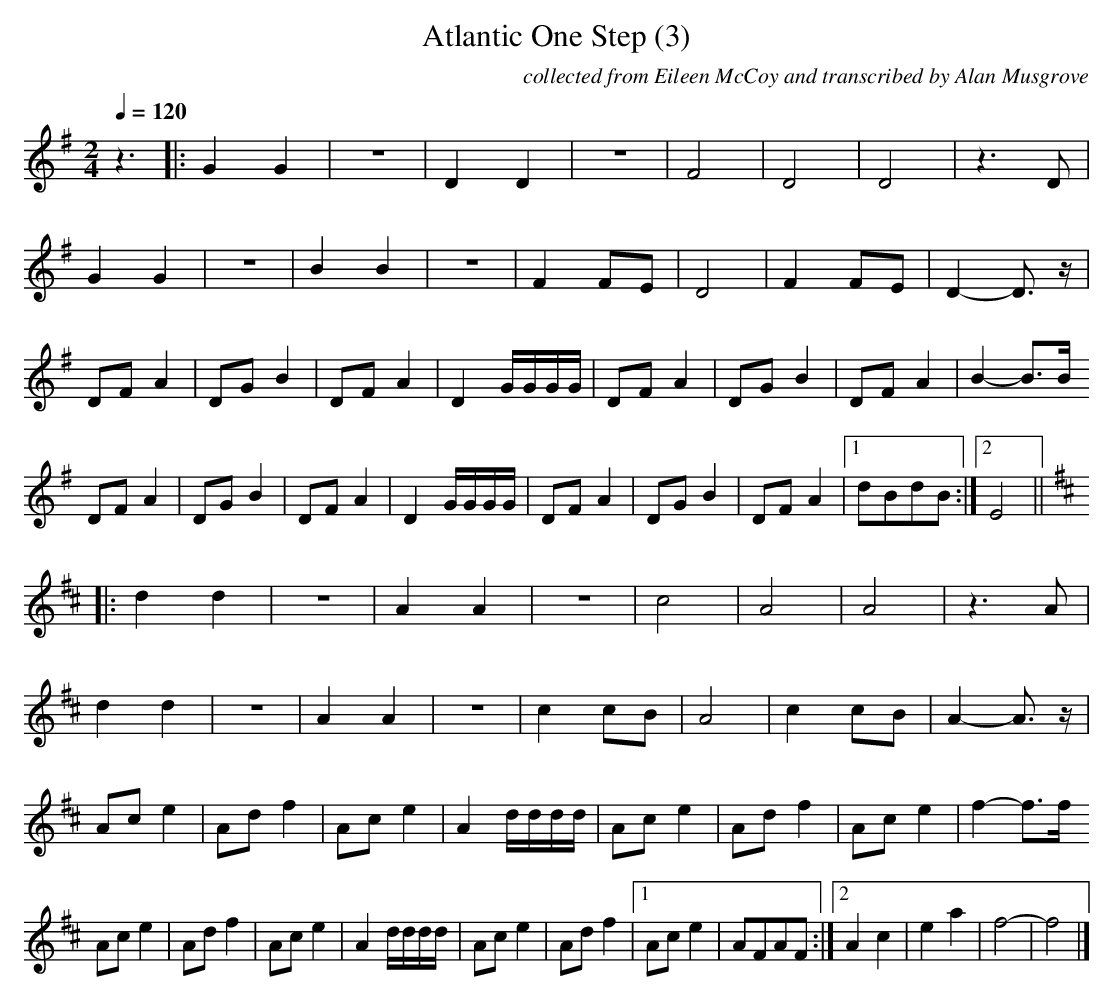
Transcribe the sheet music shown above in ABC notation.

X:1
T:Atlantic One Step (3)
M:2/4
L:1/8
Q:1/4=120
C:collected from Eileen McCoy and transcribed by Alan Musgrove
K:G
z3|:G2G2|z4|D2D2|z4|F4|D4|D4|z3D|
G2G2|z4|B2B2|z4|F2FE|D4|F2FE|D2-D>z|
DFA2|DGB2|DFA2|D2G/G/G/G/|DFA2|DGB2|DFA2|B2-B>B
DFA2|DGB2|DFA2|D2G/G/G/G/|DFA2|DGB2|DFA2|1dBdB:|2E4||
K:D
|:d2d2|z4|A2A2|z4|c4|A4|A4|z3A|
d2d2|z4|A2A2|z4|c2cB|A4|c2cB|A2-A>z|
Ace2|Adf2|Ace2|A2d/2d/2d/2d/2|Ace2|Adf2|Ace2|f2-f>f
Ace2|Adf2|Ace2|A2d/2d/2d/2d/2|Ace2|Adf2|1Ace2|AFAF:|2A2c2|e2a2|f4-|f4|]
